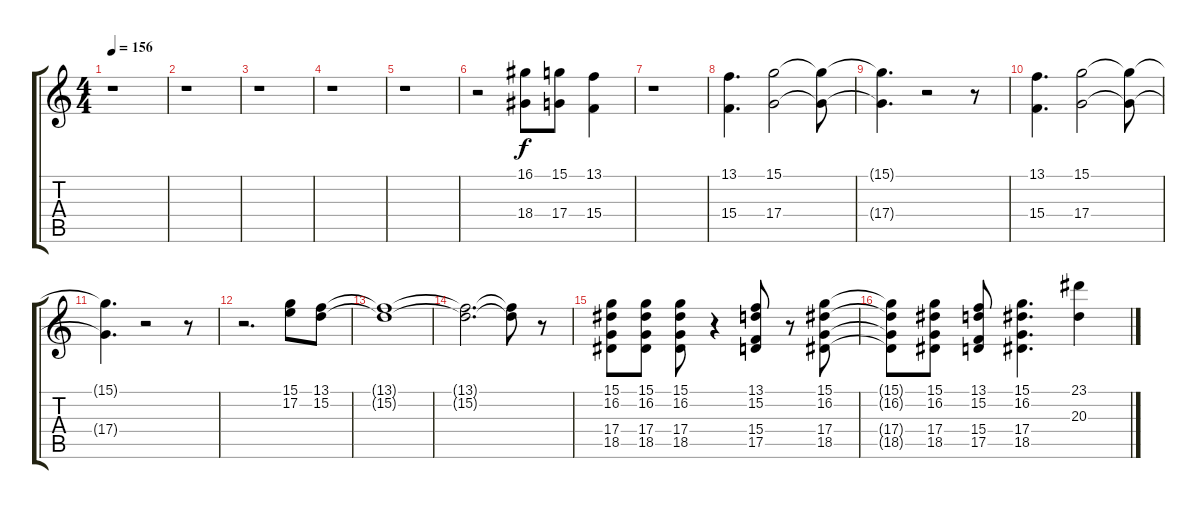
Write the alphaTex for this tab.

\track "" {instrument brasssection}
\staff {score tabs}
\tuning (E4 B3 G3 D3 A2 E2) {hide}
\ts (4 4)
\tempo 156
\clef g2
\ks c
r.1{dy f} |
r.1 |
r.1 |
r.1 |
r.1 |
r.2 (16.1 18.4).8 (15.1 17.4).8 (13.1 15.4).4 |
r.1 |
(13.1 15.4).4{d volume 12} (15.1 17.4).2 (15.1{t} 17.4{t}).8 |
(15.1{t} 17.4{t}).4{d} r.2 r.8 |
(13.1 15.4).4{d} (15.1 17.4).2 (15.1{t} 17.4{t}).8 |
(15.1{t} 17.4{t}).4{d} r.2 r.8 |
r.2{d} (15.1 17.2).8 (13.1 15.2).8 |
(13.1{t} 15.2{t}).1 |
(13.1{t} 15.2{t}).2{d} (13.1{t} 15.2{t}).8 r.8 |
(15.1 16.2 17.4 18.5).8 (15.1 16.2 17.4 18.5).8 (15.1 16.2 17.4 18.5).8 r.4 (13.1 15.2 15.4 17.5).8 r.8 (15.1 16.2 17.4 18.5).8 |
(15.1{t} 16.2{t} 17.4{t} 18.5{t}).8 (15.1 16.2 17.4 18.5).8 (13.1 15.2 15.4 17.5).8 (15.1 16.2 17.4 18.5).4{d} (23.1 20.3).4
